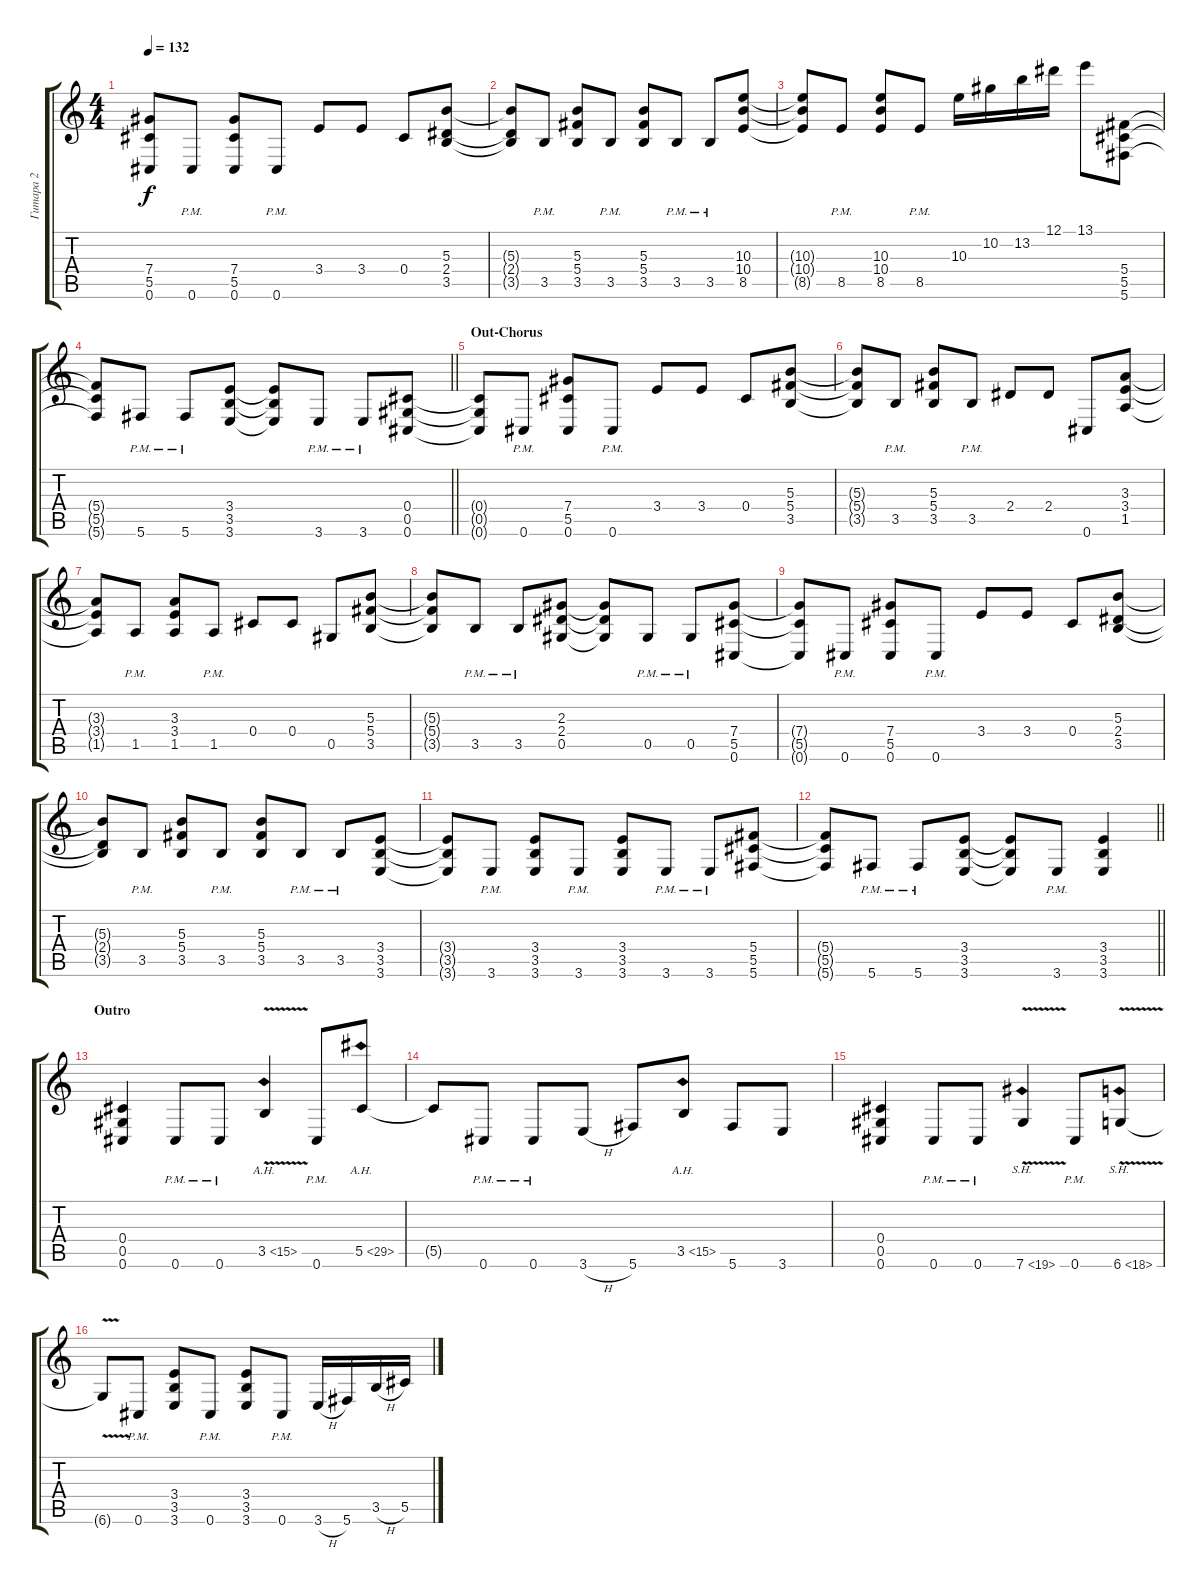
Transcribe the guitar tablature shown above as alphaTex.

\track ("Гитара 2" "Гитара 2") {instrument distortionguitar}
\staff {score tabs}
\tuning (Eb4 Bb3 Gb3 Db3 Ab2 Db2) {hide}
\ts (4 4)
\tempo 132
\clef g2
\ks c
(7.4{t} 5.5{t} 0.6{t}).8{dy f} 0.6{pm}.8 (7.4 5.5 0.6).8 0.6{pm}.8 3.4.8 3.4.8 0.4.8 (5.3 2.4 3.5).8 |
(5.3{t} 2.4{t} 3.5{t}).8 3.5{pm}.8 (5.3 5.4 3.5).8 3.5{pm}.8 (5.3 5.4 3.5).8 3.5{pm}.8 3.5{pm}.8 (10.3 10.4 8.5).8 |
(10.3{t} 10.4{t} 8.5{t}).8 8.5{pm}.8 (10.3 10.4 8.5).8 8.5{pm}.8 10.3.16 10.2.16 13.2.16 12.1.16 13.1.8 (5.4 5.5 5.6).8 |
\barLineRight lightlight
(5.4{t} 5.5{t} 5.6{t}).8 5.6{pm}.8 5.6{pm}.8 (3.4 3.5 3.6).8 (3.4{t} 3.5{t} 3.6{t}).8 3.6{pm}.8 3.6{pm}.8 (0.4 0.5 0.6).8 |
\section ("" "Out-Chorus")
(0.4{t} 0.5{t} 0.6{t}).8 0.6{pm}.8 (7.4 5.5 0.6).8 0.6{pm}.8 3.4.8 3.4.8 0.4.8 (5.3 5.4 3.5).8 |
(5.3{t} 5.4{t} 3.5{t}).8 3.5{pm}.8 (5.3 5.4 3.5).8 3.5{pm}.8 2.4.8 2.4.8 0.6.8 (3.3 3.4 1.5).8 |
(3.3{t} 3.4{t} 1.5{t}).8 1.5{pm}.8 (3.3 3.4 1.5).8 1.5{pm}.8 0.4.8 0.4.8 0.5.8 (5.3 5.4 3.5).8 |
(5.3{t} 5.4{t} 3.5{t}).8 3.5{pm}.8 3.5{pm}.8 (2.3 2.4 0.5).8 (2.3{t} 2.4{t} 0.5{t}).8 0.5{pm}.8 0.5{pm}.8 (7.4 5.5 0.6).8 |
(7.4{t} 5.5{t} 0.6{t}).8 0.6{pm}.8 (7.4 5.5 0.6).8 0.6{pm}.8 3.4.8 3.4.8 0.4.8 (5.3 2.4 3.5).8 |
(5.3{t} 2.4{t} 3.5{t}).8 3.5{pm}.8 (5.3 5.4 3.5).8 3.5{pm}.8 (5.3 5.4 3.5).8 3.5{pm}.8 3.5{pm}.8 (3.4 3.5 3.6).8 |
(3.4{t} 3.5{t} 3.6{t}).8 3.6{pm}.8 (3.4 3.5 3.6).8 3.6{pm}.8 (3.4 3.5 3.6).8 3.6{pm}.8 3.6{pm}.8 (5.4 5.5 5.6).8 |
\barLineRight lightlight
(5.4{t} 5.5{t} 5.6{t}).8 5.6{pm}.8 5.6{pm}.8 (3.4 3.5 3.6).8 (3.4{t} 3.5{t} 3.6{t}).8 3.6{pm}.8 (3.4 3.5 3.6).4 |
\section ("" "Outro")
(0.4 0.5 0.6).4 0.6{pm}.8 0.6{pm}.8 3.5{ah 12 v}.4 0.6{pm}.8 5.5{ah 24}.8 |
5.5{t}.8 0.6{pm}.8 0.6{pm}.8 3.6{h}.8 5.6.8 3.5{ah 12}.8 5.6.8 3.6.8 |
(0.4 0.5 0.6).4 0.6{pm}.8 0.6{pm}.8 7.6{sh 12 v}.4 0.6{pm}.8 6.6{sh 12 v}.8 |
6.6{t}.8 0.6{pm}.8 (3.4 3.5 3.6).8 0.6{pm}.8 (3.4 3.5 3.6).8 0.6{pm}.8 3.6{h}.16 5.6.16 3.5{h}.16 5.5.16
